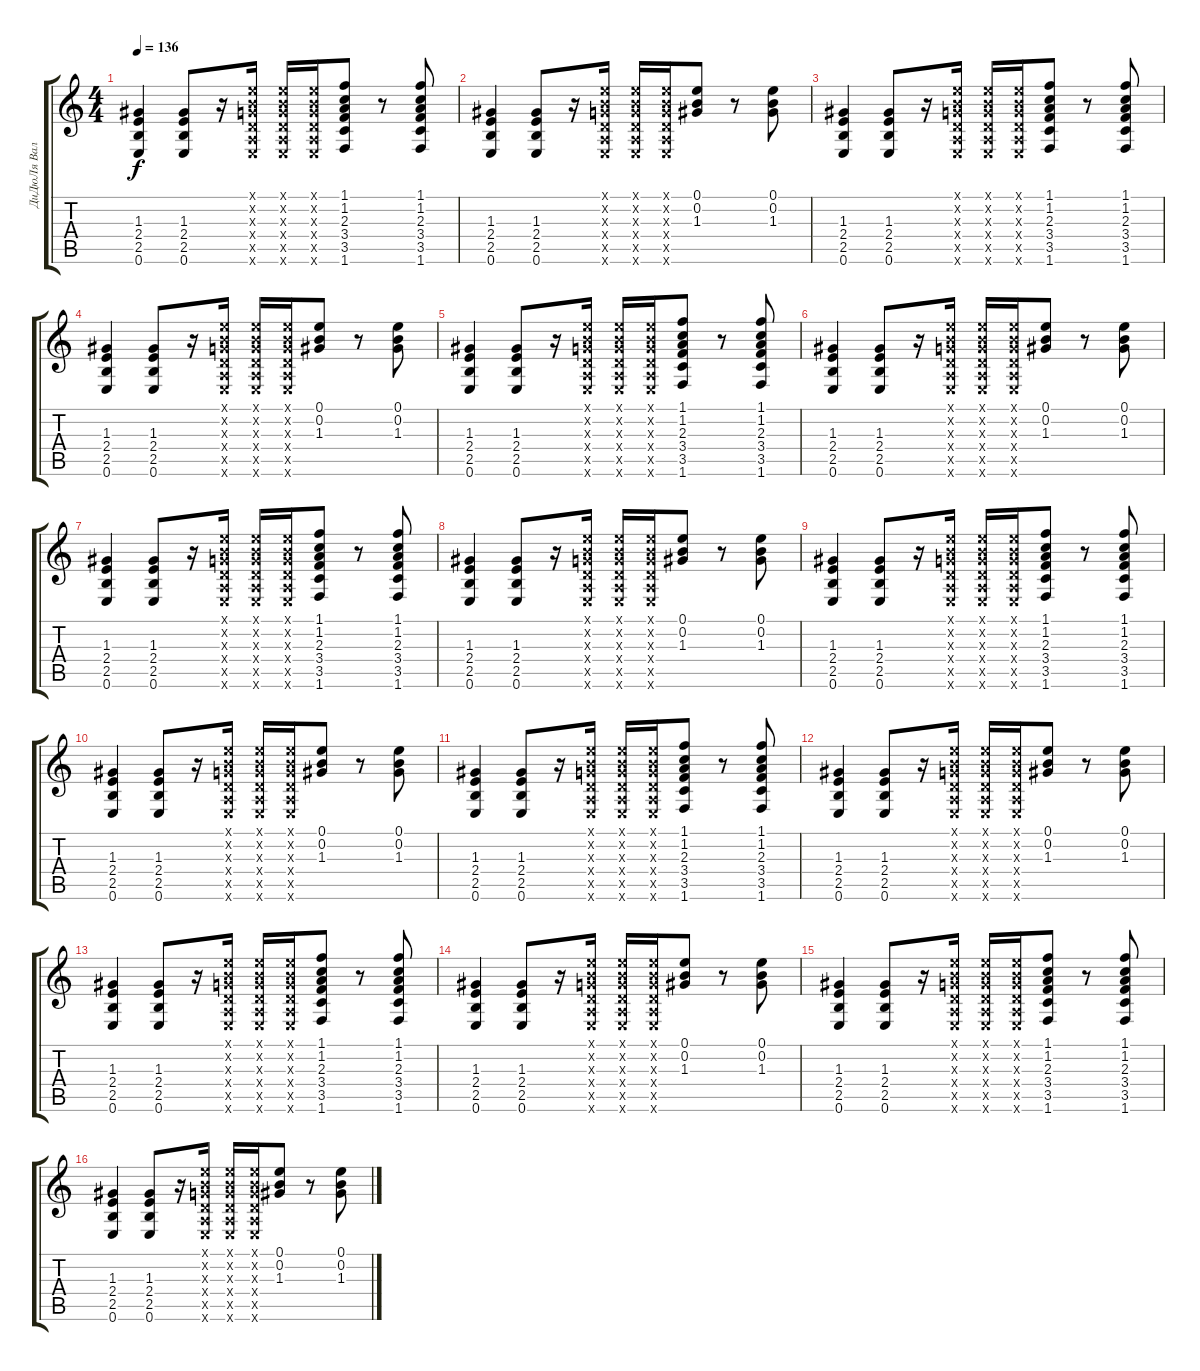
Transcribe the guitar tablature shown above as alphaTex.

\track ("ДиДюЛя Валерий - 2-ая гитара" "ДиДюЛя Вал") {instrument acousticguitarnylon}
\staff {score tabs}
\tuning (E4 B3 G3 D3 A2 E2) {hide}
\ts (4 4)
\tempo 136
\clef g2
\ks c
(1.3 2.4 2.5 0.6).4{dy f} (1.3 2.4 2.5 0.6).8 r.16 (0.1{x} 0.2{x} 0.3{x} 0.4{x} 0.5{x} 0.6{x}).16 (0.1{x} 0.2{x} 0.3{x} 0.4{x} 0.5{x} 0.6{x}).16 (0.1{x} 0.2{x} 0.3{x} 0.4{x} 0.5{x} 0.6{x}).16 (1.1 1.2 2.3 3.4 3.5 1.6).8 r.8 (1.1 1.2 2.3 3.4 3.5 1.6).8 |
(1.3 2.4 2.5 0.6).4 (1.3 2.4 2.5 0.6).8 r.16 (0.1{x} 0.2{x} 0.3{x} 0.4{x} 0.5{x} 0.6{x}).16 (0.1{x} 0.2{x} 0.3{x} 0.4{x} 0.5{x} 0.6{x}).16 (0.1{x} 0.2{x} 0.3{x} 0.4{x} 0.5{x} 0.6{x}).16 (0.1 0.2 1.3).8 r.8 (0.1 0.2 1.3).8 |
(1.3 2.4 2.5 0.6).4 (1.3 2.4 2.5 0.6).8 r.16 (0.1{x} 0.2{x} 0.3{x} 0.4{x} 0.5{x} 0.6{x}).16 (0.1{x} 0.2{x} 0.3{x} 0.4{x} 0.5{x} 0.6{x}).16 (0.1{x} 0.2{x} 0.3{x} 0.4{x} 0.5{x} 0.6{x}).16 (1.1 1.2 2.3 3.4 3.5 1.6).8 r.8 (1.1 1.2 2.3 3.4 3.5 1.6).8 |
(1.3 2.4 2.5 0.6).4 (1.3 2.4 2.5 0.6).8 r.16 (0.1{x} 0.2{x} 0.3{x} 0.4{x} 0.5{x} 0.6{x}).16 (0.1{x} 0.2{x} 0.3{x} 0.4{x} 0.5{x} 0.6{x}).16 (0.1{x} 0.2{x} 0.3{x} 0.4{x} 0.5{x} 0.6{x}).16 (0.1 0.2 1.3).8 r.8 (0.1 0.2 1.3).8 |
(1.3 2.4 2.5 0.6).4 (1.3 2.4 2.5 0.6).8 r.16 (0.1{x} 0.2{x} 0.3{x} 0.4{x} 0.5{x} 0.6{x}).16 (0.1{x} 0.2{x} 0.3{x} 0.4{x} 0.5{x} 0.6{x}).16 (0.1{x} 0.2{x} 0.3{x} 0.4{x} 0.5{x} 0.6{x}).16 (1.1 1.2 2.3 3.4 3.5 1.6).8 r.8 (1.1 1.2 2.3 3.4 3.5 1.6).8 |
(1.3 2.4 2.5 0.6).4 (1.3 2.4 2.5 0.6).8 r.16 (0.1{x} 0.2{x} 0.3{x} 0.4{x} 0.5{x} 0.6{x}).16 (0.1{x} 0.2{x} 0.3{x} 0.4{x} 0.5{x} 0.6{x}).16 (0.1{x} 0.2{x} 0.3{x} 0.4{x} 0.5{x} 0.6{x}).16 (0.1 0.2 1.3).8 r.8 (0.1 0.2 1.3).8 |
(1.3 2.4 2.5 0.6).4 (1.3 2.4 2.5 0.6).8 r.16 (0.1{x} 0.2{x} 0.3{x} 0.4{x} 0.5{x} 0.6{x}).16 (0.1{x} 0.2{x} 0.3{x} 0.4{x} 0.5{x} 0.6{x}).16 (0.1{x} 0.2{x} 0.3{x} 0.4{x} 0.5{x} 0.6{x}).16 (1.1 1.2 2.3 3.4 3.5 1.6).8 r.8 (1.1 1.2 2.3 3.4 3.5 1.6).8 |
(1.3 2.4 2.5 0.6).4 (1.3 2.4 2.5 0.6).8 r.16 (0.1{x} 0.2{x} 0.3{x} 0.4{x} 0.5{x} 0.6{x}).16 (0.1{x} 0.2{x} 0.3{x} 0.4{x} 0.5{x} 0.6{x}).16 (0.1{x} 0.2{x} 0.3{x} 0.4{x} 0.5{x} 0.6{x}).16 (0.1 0.2 1.3).8 r.8 (0.1 0.2 1.3).8 |
(1.3 2.4 2.5 0.6).4 (1.3 2.4 2.5 0.6).8 r.16 (0.1{x} 0.2{x} 0.3{x} 0.4{x} 0.5{x} 0.6{x}).16 (0.1{x} 0.2{x} 0.3{x} 0.4{x} 0.5{x} 0.6{x}).16 (0.1{x} 0.2{x} 0.3{x} 0.4{x} 0.5{x} 0.6{x}).16 (1.1 1.2 2.3 3.4 3.5 1.6).8 r.8 (1.1 1.2 2.3 3.4 3.5 1.6).8 |
(1.3 2.4 2.5 0.6).4 (1.3 2.4 2.5 0.6).8 r.16 (0.1{x} 0.2{x} 0.3{x} 0.4{x} 0.5{x} 0.6{x}).16 (0.1{x} 0.2{x} 0.3{x} 0.4{x} 0.5{x} 0.6{x}).16 (0.1{x} 0.2{x} 0.3{x} 0.4{x} 0.5{x} 0.6{x}).16 (0.1 0.2 1.3).8 r.8 (0.1 0.2 1.3).8 |
(1.3 2.4 2.5 0.6).4 (1.3 2.4 2.5 0.6).8 r.16 (0.1{x} 0.2{x} 0.3{x} 0.4{x} 0.5{x} 0.6{x}).16 (0.1{x} 0.2{x} 0.3{x} 0.4{x} 0.5{x} 0.6{x}).16 (0.1{x} 0.2{x} 0.3{x} 0.4{x} 0.5{x} 0.6{x}).16 (1.1 1.2 2.3 3.4 3.5 1.6).8 r.8 (1.1 1.2 2.3 3.4 3.5 1.6).8 |
(1.3 2.4 2.5 0.6).4 (1.3 2.4 2.5 0.6).8 r.16 (0.1{x} 0.2{x} 0.3{x} 0.4{x} 0.5{x} 0.6{x}).16 (0.1{x} 0.2{x} 0.3{x} 0.4{x} 0.5{x} 0.6{x}).16 (0.1{x} 0.2{x} 0.3{x} 0.4{x} 0.5{x} 0.6{x}).16 (0.1 0.2 1.3).8 r.8 (0.1 0.2 1.3).8 |
(1.3 2.4 2.5 0.6).4 (1.3 2.4 2.5 0.6).8 r.16 (0.1{x} 0.2{x} 0.3{x} 0.4{x} 0.5{x} 0.6{x}).16 (0.1{x} 0.2{x} 0.3{x} 0.4{x} 0.5{x} 0.6{x}).16 (0.1{x} 0.2{x} 0.3{x} 0.4{x} 0.5{x} 0.6{x}).16 (1.1 1.2 2.3 3.4 3.5 1.6).8 r.8 (1.1 1.2 2.3 3.4 3.5 1.6).8 |
(1.3 2.4 2.5 0.6).4 (1.3 2.4 2.5 0.6).8 r.16 (0.1{x} 0.2{x} 0.3{x} 0.4{x} 0.5{x} 0.6{x}).16 (0.1{x} 0.2{x} 0.3{x} 0.4{x} 0.5{x} 0.6{x}).16 (0.1{x} 0.2{x} 0.3{x} 0.4{x} 0.5{x} 0.6{x}).16 (0.1 0.2 1.3).8 r.8 (0.1 0.2 1.3).8 |
(1.3 2.4 2.5 0.6).4 (1.3 2.4 2.5 0.6).8 r.16 (0.1{x} 0.2{x} 0.3{x} 0.4{x} 0.5{x} 0.6{x}).16 (0.1{x} 0.2{x} 0.3{x} 0.4{x} 0.5{x} 0.6{x}).16 (0.1{x} 0.2{x} 0.3{x} 0.4{x} 0.5{x} 0.6{x}).16 (1.1 1.2 2.3 3.4 3.5 1.6).8 r.8 (1.1 1.2 2.3 3.4 3.5 1.6).8 |
(1.3 2.4 2.5 0.6).4 (1.3 2.4 2.5 0.6).8 r.16 (0.1{x} 0.2{x} 0.3{x} 0.4{x} 0.5{x} 0.6{x}).16 (0.1{x} 0.2{x} 0.3{x} 0.4{x} 0.5{x} 0.6{x}).16 (0.1{x} 0.2{x} 0.3{x} 0.4{x} 0.5{x} 0.6{x}).16 (0.1 0.2 1.3).8 r.8 (0.1 0.2 1.3).8
